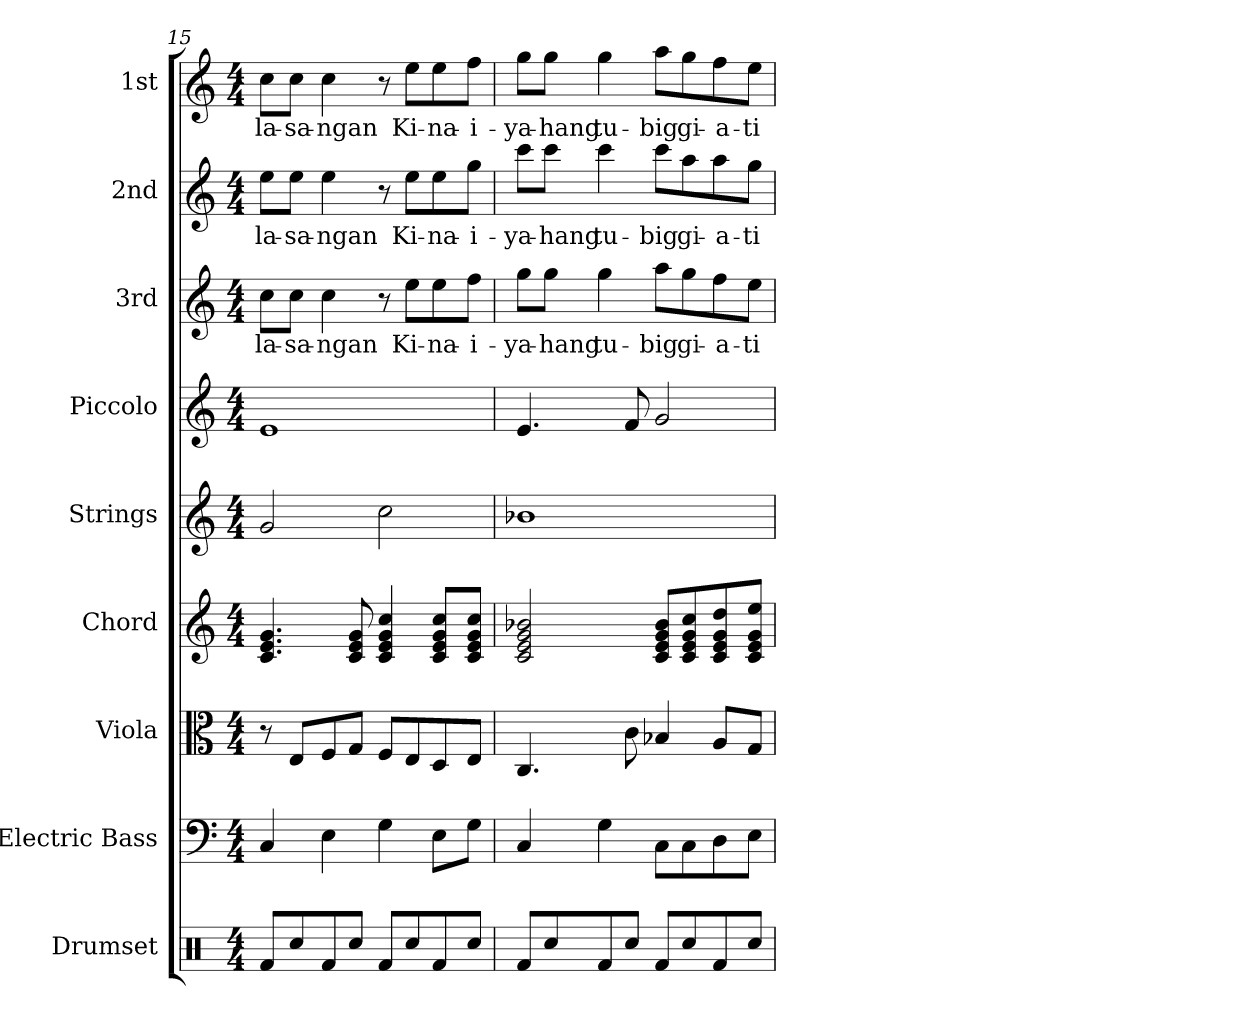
**kern	**kern	**kern	**kern	**kern	**kern	**kern	**text	**kern	**text	**kern	**text
*part9	*part8	*part7	*part6	*part5	*part4	*part3	*part3	*part2	*part2	*part1	*part1
*staff9	*staff8	*staff7	*staff6	*staff5	*staff4	*staff3	*staff3	*staff2	*staff2	*staff1	*staff1
*I"Drumset	*I"Electric Bass	*I"Viola	*I"Chord	*I"Strings	*I"Piccolo	*I"3rd	*	*I"2nd	*	*I"1st	*
*I'D. Set	*I'El. B.	*I'Vla.	*I'Chord	*I'St.	*I'Picc.	*	*	*	*	*	*
*clefX	*clefF4	*clefC3	*clefG2	*clefG2	*clefG2	*clefG2	*	*clefG2	*	*clefG2	*
*	*ITrd7c12	*	*	*	*ITrd-7c-12	*	*	*	*	*	*
*k[]	*k[]	*k[]	*k[]	*k[]	*k[]	*k[]	*	*k[]	*	*k[]	*
*M4/4	*M4/4	*M4/4	*M4/4	*M4/4	*M4/4	*M4/4	*	*M4/4	*	*M4/4	*
=15	=15	=15	=15	=15	=15	=15	=15	=15	=15	=15	=15
!	!	!	!	!	!	!	!LO:LY:b	!	!LO:LY:b	!	!LO:LY:b
8Rf/L	4CC/	8r	4.c/ 4.e/ 4.g/	2g/	1ee	8cc\L	-la-	8ee\L	-la-	8cc\L	-la-
!	!	!	!	!	!	!	!LO:LY:b	!	!LO:LY:b	!	!LO:LY:b
8Rcc/	.	8E/L	.	.	.	8cc\J	-sa-	8ee\J	-sa-	8cc\J	-sa-
!	!	!	!	!	!	!	!LO:LY:b	!	!LO:LY:b	!	!LO:LY:b
8Rf/	4EE\	8F/	.	.	.	4cc\	-ngan	4ee\	-ngan	4cc\	-ngan
8Rcc/J	.	8G/J	8c/ 8e/ 8g/	.	.	.	.	.	.	.	.
8Rf/L	4GG\	8F/L	4c/ 4e/ 4g/ 4cc/	2cc\	.	8r	.	8r	.	8r	.
!	!	!	!	!	!	!	!LO:LY:b	!	!LO:LY:b	!	!LO:LY:b
8Rcc/	.	8E/	.	.	.	8ee\L	Ki-	8ee\L	Ki-	8ee\L	Ki-
!	!	!	!	!	!	!	!LO:LY:b	!	!LO:LY:b	!	!LO:LY:b
8Rf/	8EE\L	8D/	8c/ 8e/ 8g/ 8cc/L	.	.	8ee\	-na-	8ee\	-na-	8ee\	-na-
!	!	!	!	!	!	!	!LO:LY:b	!	!LO:LY:b	!	!LO:LY:b
8Rcc/J	8GG\J	8E/J	8c/ 8e/ 8g/ 8cc/J	.	.	8ff\J	-i-	8gg\J	-i-	8ff\J	-i-
!!LO:PB:g=z
=16	=16	=16	=16	=16	=16	=16	=16	=16	=16	=16	=16
!	!	!	!	!	!	!	!LO:LY:b	!	!LO:LY:b	!	!LO:LY:b
8Rf/L	4CC/	4.C/	2c/ 2e/ 2g/ 2b-X/	1b-X	4.ee/	8gg\L	-ya-	8ccc\L	-ya-	8gg\L	-ya-
!	!	!	!	!	!	!	!LO:LY:b	!	!LO:LY:b	!	!LO:LY:b
8Rcc/	.	.	.	.	.	8gg\J	-hang	8ccc\J	-hang	8gg\J	-hang
!	!	!	!	!	!	!	!LO:LY:b	!	!LO:LY:b	!	!LO:LY:b
8Rf/	4GG\	.	.	.	.	4gg\	tu-	4ccc\	tu-	4gg\	tu-
8Rcc/J	.	8c\	.	.	8ff/	.	.	.	.	.	.
!	!	!	!	!	!	!	!LO:LY:b	!	!LO:LY:b	!	!LO:LY:b
8Rf/L	8CC\L	4B-X/	8c/ 8e/ 8g/ 8b-/L	.	2gg/	8aa\L	-big	8ccc\L	-big	8aa\L	-big
!	!	!	!	!	!	!	!LO:LY:b	!	!LO:LY:b	!	!LO:LY:b
8Rcc/	8CC\	.	8c/ 8e/ 8g/ 8cc/	.	.	8gg\	gi-	8aa\	gi-	8gg\	gi-
!	!	!	!	!	!	!	!LO:LY:b	!	!LO:LY:b	!	!LO:LY:b
8Rf/	8DD\	8A/L	8c/ 8e/ 8g/ 8dd/	.	.	8ff\	-a-	8aa\	-a-	8ff\	-a-
!	!	!	!	!	!	!	!LO:LY:b	!	!LO:LY:b	!	!LO:LY:b
8Rcc/J	8EE\J	8G/J	8c/ 8e/ 8g/ 8ee/J	.	.	8ee\J	-ti-	8gg\J	-ti-	8ee\J	-ti-
=	=	=	=	=	=	=	=	=	=	=	=
*-	*-	*-	*-	*-	*-	*-	*-	*-	*-	*-	*-
